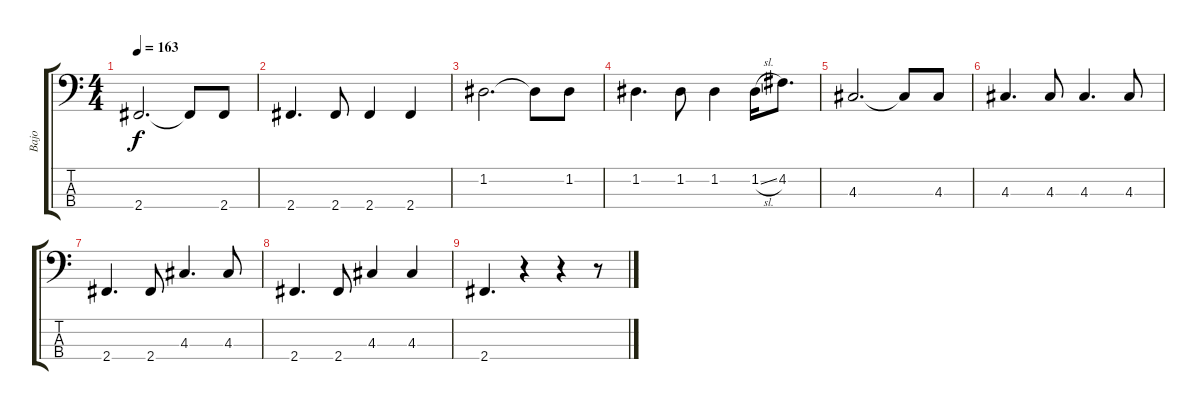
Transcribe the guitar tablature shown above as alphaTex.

\track ("Bajo" "Bajo") {instrument electricbassfinger}
\staff {score tabs}
\tuning (G2 D2 A1 E1) {hide}
\ts (4 4)
\tempo 163
\clef f4
\ks c
2.4.2{d dy f} 2.4{t}.8 2.4.8 |
2.4.4{d} 2.4.8 2.4.4 2.4.4 |
1.2.2{d} 1.2{t}.8 1.2.8 |
1.2.4{d} 1.2.8 1.2.4 1.2{sl}.16 4.2.8{d} |
4.3.2{d} 4.3{t}.8 4.3.8 |
4.3.4{d} 4.3.8 4.3.4{d} 4.3.8 |
2.4.4{d} 2.4.8 4.3.4{d} 4.3.8 |
2.4.4{d} 2.4.8 4.3.4 4.3.4 |
2.4.4{d} r.4 r.4 r.8
